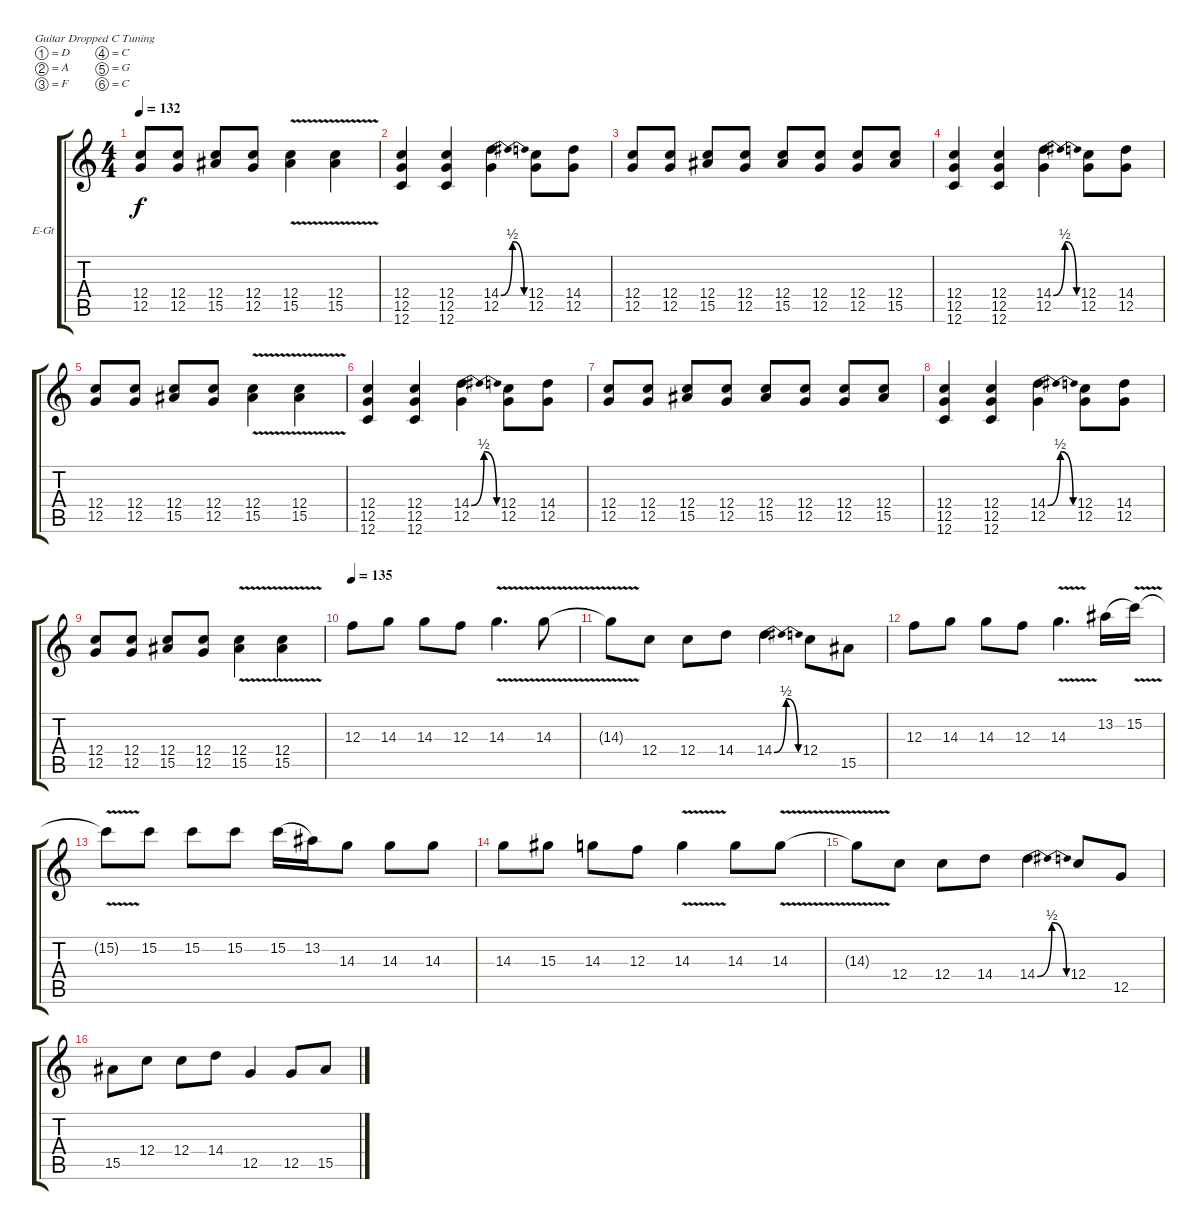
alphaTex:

\defaultSystemsLayout 4
\bracketExtendMode groupsimilarinstruments
\firstSystemTrackNameOrientation horizontal
\otherSystemsTrackNameOrientation horizontal
\track ("Electric Guitar" "E-Gt") {instrument overdrivenguitar}
\staff {score tabs}
\tuning (D4 A3 F3 C3 G2 C2)
\ts (4 4)
\tempo 132
\clef g2
\ks c
(12.4 12.5).8{dy f} (12.4 12.5).8 (15.5 12.4).8 (12.5 12.4).8 (15.5{v} 12.4).4 (15.5{v} 12.4).4 |
(12.6 12.5 12.4).4 (12.6 12.5 12.4).4 (14.4{be (bendrelease 0 0 9.6 2 20.4 2 30 0)} 12.5).4 (12.4 12.5).8 (14.4 12.5).8 |
(12.4 12.5).8 (12.4 12.5).8 (15.5 12.4).8 (12.5 12.4).8 (15.5 12.4).8 (12.4 12.5).8 (12.4 12.5).8 (15.5 12.4).8 |
(12.6 12.5 12.4).4 (12.6 12.5 12.4).4 (14.4{be (bendrelease 0 0 9.6 2 20.4 2 30 0)} 12.5).4 (12.4 12.5).8 (14.4 12.5).8 |
(12.4 12.5).8 (12.4 12.5).8 (15.5 12.4).8 (12.5 12.4).8 (15.5{v} 12.4).4 (15.5{v} 12.4).4 |
(12.6 12.5 12.4).4 (12.6 12.5 12.4).4 (14.4{be (bendrelease 0 0 9.6 2 20.4 2 30 0)} 12.5).4 (12.4 12.5).8 (14.4 12.5).8 |
(12.4 12.5).8 (12.4 12.5).8 (15.5 12.4).8 (12.5 12.4).8 (15.5 12.4).8 (12.4 12.5).8 (12.4 12.5).8 (15.5 12.4).8 |
(12.6 12.5 12.4).4 (12.6 12.5 12.4).4 (14.4{be (bendrelease 0 0 9.6 2 20.4 2 30 0)} 12.5).4 (12.4 12.5).8 (14.4 12.5).8 |
(12.4 12.5).8 (12.4 12.5).8 (15.5 12.4).8 (12.5 12.4).8 (15.5{v} 12.4).4 (15.5{v} 12.4).4 |
\tempo 135
12.3.8 14.3.8 14.3.8 12.3.8 14.3{v}.4{d} 14.3{v}.8 |
14.3{v t}.8 12.4.8 12.4.8 14.4.8 14.4{be (bendrelease 0 0 9.6 2 20.4 2 30 0)}.4 12.4.8 15.5.8 |
12.3.8 14.3.8 14.3.8 12.3.8 14.3{v}.4{d} 13.2.16{legatoorigin} 15.2{v}.16 |
15.2{v t}.8 15.2.8 15.2.8 15.2.8 15.2.16{legatoorigin} 13.2.16 14.3.8 14.3.8 14.3.8 |
14.3.8 15.3.8 14.3.8 12.3.8 14.3{v}.4 14.3.8 14.3{v}.8 |
14.3{v t}.8 12.4.8 12.4.8 14.4.8 14.4{be (bendrelease 0 0 9.6 2 20.4 2 30 0)}.4 12.4.8 12.5.8 |
15.5.8 12.4.8 12.4.8 14.4.8 12.5.4 12.5.8 15.5.8
